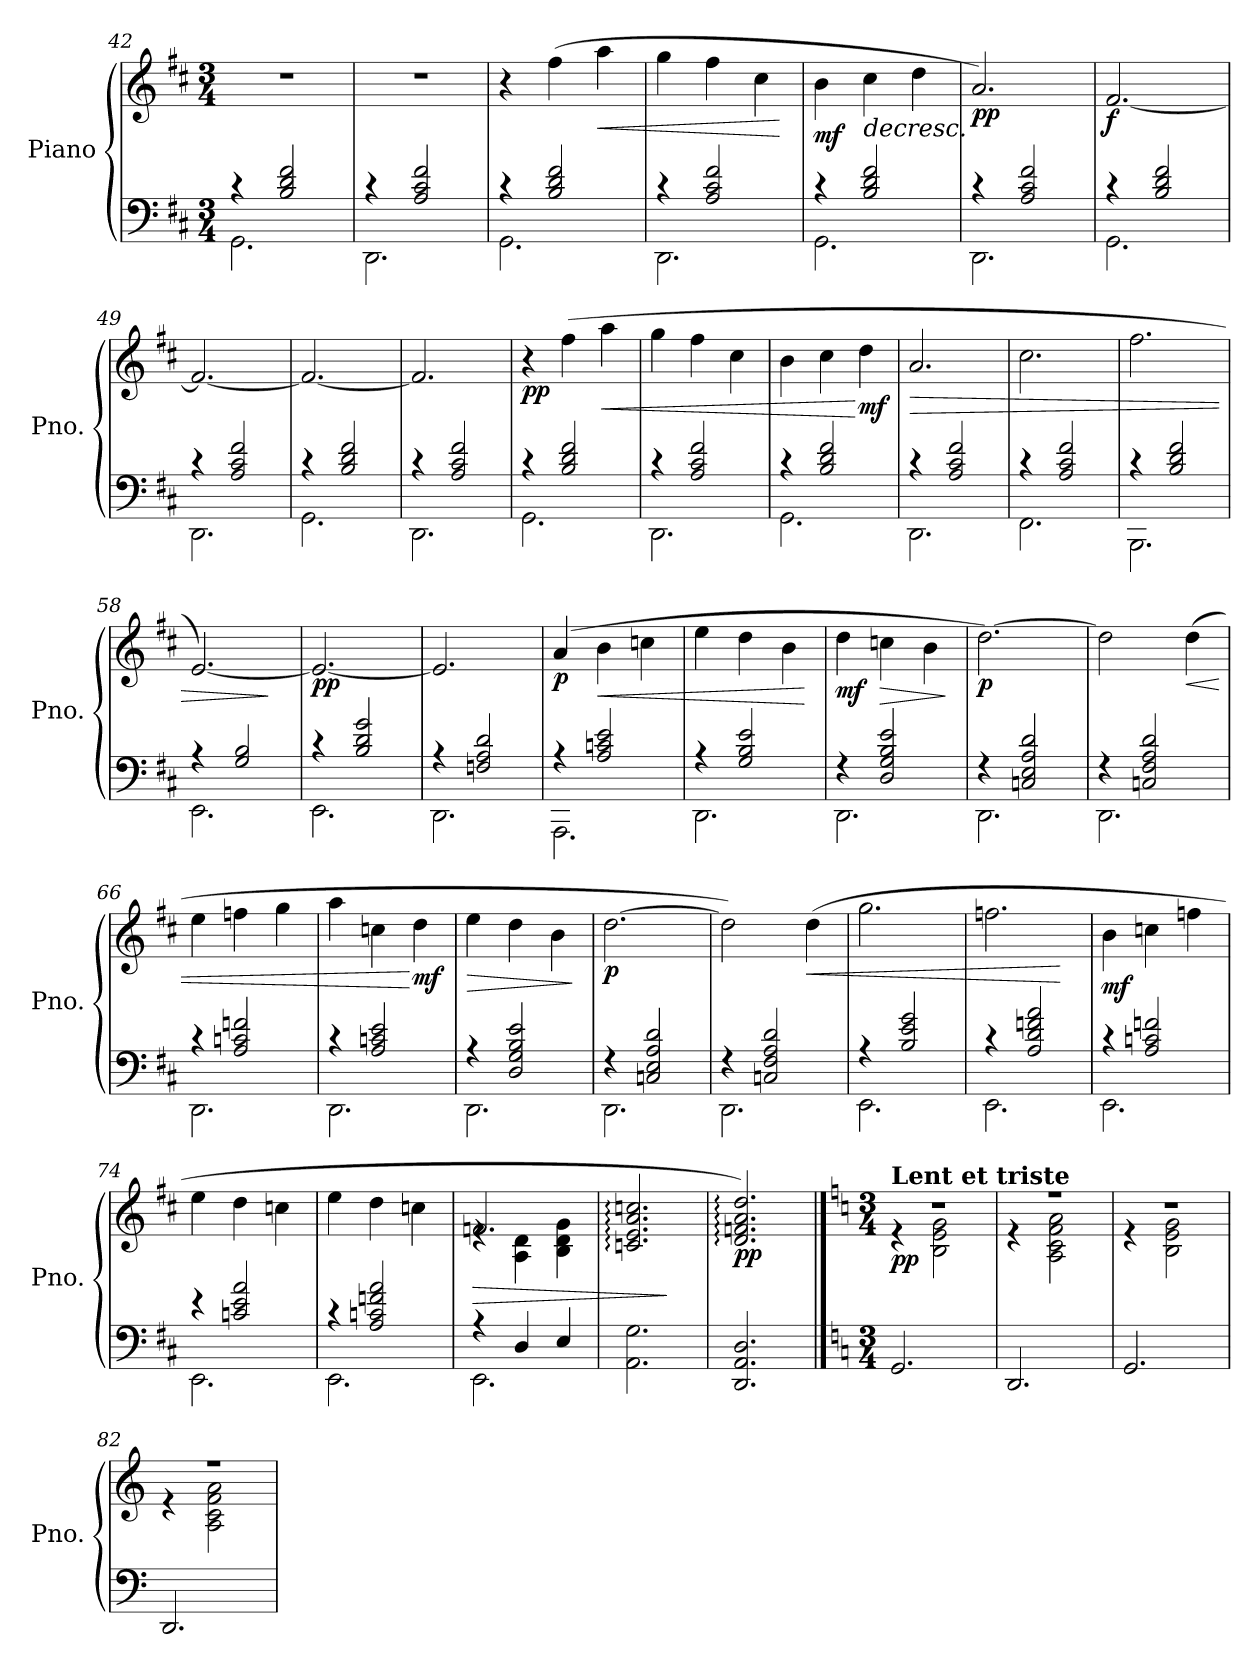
**kern	**kern	**dynam
*part1	*part1	*part1
*staff2	*staff1	*staff1/2
*I"Piano	*	*
*I'Pno.	*	*
!!LO:PB:g=z
*clefF4	*clefG2	*
*k[f#c#]	*k[f#c#]	*
*M3/4	*M3/4	*
=42	=42	=42
*^	*	*
4r	2.GG\	2.r	.
2B/ 2d/ 2f#/	.	.	.
=43	=43	=43	=43
4r	2.DD\	2.r	.
2A/ 2c#/ 2f#/	.	.	.
=44	=44	=44	=44
4r	2.GG\	4r	.
2B/ 2d/ 2f#/	.	(4ff#\	.
!	!	!	!LO:HP:b
.	.	4aa\	<
=45	=45	=45	=45
4r	2.DD\	4gg\	.
2A/ 2c#/ 2f#/	.	4ff#\	.
.	.	4cc#\	.
*v	*v	*	*
.	.	[
=46	=46	=46
*^	*	*
!	!	!	!LO:DY:b
4r	2.GG\	4b\	mf
!	!	!	!LO:HP:b
2B/ 2d/ 2f#/	.	4cc#\	>
.	.	4dd\	.
=47	=47	=47	=47
!	!	!	!LO:DY:b
4r	2.DD\	2.a/)	pp
2A/ 2c#/ 2f#/	.	.	.
*v	*v	*	*
.	.	]
=48	=48	=48
*^	*	*
!	!	!	!LO:DY:b
4r	2.GG\	[2.f#/	f
2B/ 2d/ 2f#/	.	.	.
=49	=49	=49	=49
4r	2.DD\	2.f#/_	.
2A/ 2c#/ 2f#/	.	.	.
!!LO:LB:g=z
=50	=50	=50	=50
4r	2.GG\	2.f#/_	.
2B/ 2d/ 2f#/	.	.	.
=51	=51	=51	=51
4r	2.DD\	2.f#/]	.
2A/ 2c#/ 2f#/	.	.	.
=52	=52	=52	=52
!	!	!	!LO:DY:b
4r	2.GG\	4r	pp
2B/ 2d/ 2f#/	.	(4ff#\	.
!	!	!	!LO:HP:b
.	.	4aa\	<
=53	=53	=53	=53
4r	2.DD\	4gg\	.
2A/ 2c#/ 2f#/	.	4ff#\	.
.	.	4cc#\	.
=54	=54	=54	=54
4r	2.GG\	4b\	.
2B/ 2d/ 2f#/	.	4cc#\	.
!	!	!	!LO:DY:n=1:b
.	.	4dd\	[ mf
=55	=55	=55	=55
!	!	!	!LO:HP:b
4r	2.DD\	2.a/	>
2A/ 2c#/ 2f#/	.	.	.
=56	=56	=56	=56
4r	2.FF#\	2.cc#\	.
2A/ 2c#/ 2f#/	.	.	.
=57	=57	=57	=57
4r	2.BBB\	2.ff#\	.
2B/ 2d/ 2f#/	.	.	.
!!LO:LB:g=z
=58	=58	=58	=58
4r	2.EE\	[2.e/)	.
2G/ 2B/	.	.	.
*v	*v	*	*
.	.	]
=59	=59	=59
*^	*	*
!	!	!	!LO:DY:b
4r	2.EE\	2.e/_	pp
2B/ 2d/ 2g/	.	.	.
=60	=60	=60	=60
4r	2.DD\	2.e/]	.
2Fn/ 2A/ 2d/	.	.	.
=61	=61	=61	=61
!	!	!	!LO:DY:b
4r	2.AAA\	(4a/	p
!	!	!	!LO:HP:b
2A/ 2cn/ 2e/	.	4b\	<
.	.	4ccn\	.
=62	=62	=62	=62
4r	2.DD\	4ee\	.
2G/ 2B/ 2e/	.	4dd\	.
.	.	4b\	.
*v	*v	*	*
.	.	[
=63	=63	=63
*^	*	*
!	!	!	!LO:DY:b
4r	2.DD\	4dd\	mf
!	!	!	!LO:HP:b
2D/ 2G/ 2B/ 2e/	.	4ccn\	>
.	.	4b\	.
*v	*v	*	*
.	.	]
=64	=64	=64
*^	*	*
!	!	!	!LO:DY:b
4r	2.DD\	[2.dd\)	p
2Cn/ 2E/ 2A/ 2d/	.	.	.
=65	=65	=65	=65
4r	2.DD\	2dd\]	.
2Cn/ 2F#/ 2A/ 2d/	.	.	.
!	!	!	!LO:HP:b
.	.	(4dd\	<
!!LO:LB:g=z
=66	=66	=66	=66
4r	2.DD\	4ee\	.
2A/ 2cn/ 2fn/	.	4ffn\	.
.	.	4gg\	.
=67	=67	=67	=67
4r	2.DD\	4aa\	.
2A/ 2cn/ 2e/	.	4ccn\	.
!	!	!	!LO:DY:n=1:b
.	.	4dd\	[ mf
=68	=68	=68	=68
!	!	!	!LO:HP:b
4r	2.DD\	4ee\	>
2D/ 2G/ 2B/ 2e/	.	4dd\	.
.	.	4b\	.
*v	*v	*	*
.	.	]
=69	=69	=69
*^	*	*
!	!	!	!LO:DY:b
4r	2.DD\	[2.dd\	p
2Cn/ 2E/ 2A/ 2d/	.	.	.
=70	=70	=70	=70
4r	2.DD\	2dd\])	.
2Cn/ 2F#/ 2A/ 2d/	.	.	.
!	!	!	!LO:HP:b
.	.	(4dd\	<
=71	=71	=71	=71
4r	2.EE\	2.gg\	.
2B/ 2e/ 2g/	.	.	.
=72	=72	=72	=72
4r	2.EE\	2.ffn\	.
2A/ 2d/ 2fn/ 2a/	.	.	.
*v	*v	*	*
.	.	[
!!LO:LB:g=z
=73	=73	=73
*^	*	*
!	!	!	!LO:DY:b
4r	2.EE\	4b\	mf
2A/ 2cn/ 2fn/	.	4ccn\	.
.	.	4ffn\	.
=74	=74	=74	=74
4r	2.EE\	4ee\	.
2cn/ 2e/ 2a/	.	4dd\	.
.	.	4ccn\	.
=75	=75	=75	=75
4r	2.EE\	4ee\	.
2A/ 2cn/ 2fn/ 2a/	.	4dd\	.
.	.	4ccn\	.
=76	=76	=76	=76
!	!	!	!LO:HP:b
*	*	*^	*
4r	2.EE\	2.fn/	4re	>
4D/	.	.	4A\ 4d\	.
4E/	.	.	4B\ 4d\ 4g\	.
*v	*v	*	*	*
*	*v	*v	*
=77	=77	=77
*	*MM50	*
2.AA\ 2.G\	2.cn/: 2.e/: 2.a/: 2.ccn/:	.
.	.	]
=78	=78	=78
*	*MM40	*
!	!	!LO:DY:b
2.DD/ 2.AA/ 2.D/	2.d/: 2.fn/: 2.a/: 2.dd/:)	pp
!!LO:PB:g=z
==79	==79	==79
*k[]	*k[]	*
*M3/4	*M3/4	*
*	*MM70	*
*	*^	*
!	!LO:TX:a:B:t=Lent et triste	!	!
!	!	!	!LO:DY:b
2.GG/	2.r	4r	pp
.	.	2B\ 2e\ 2g\	.
=80	=80	=80	=80
2.DD/	2.r	4r	.
.	.	2A\ 2c\ 2f\ 2a\	.
=81	=81	=81	=81
2.GG/	2.r	4r	.
.	.	2B\ 2e\ 2g\	.
=82	=82	=82	=82
2.DD/	2.r	4r	.
.	.	2A\ 2c\ 2f\ 2a\	.
*	*v	*v	*
=	=	=
*-	*-	*-
